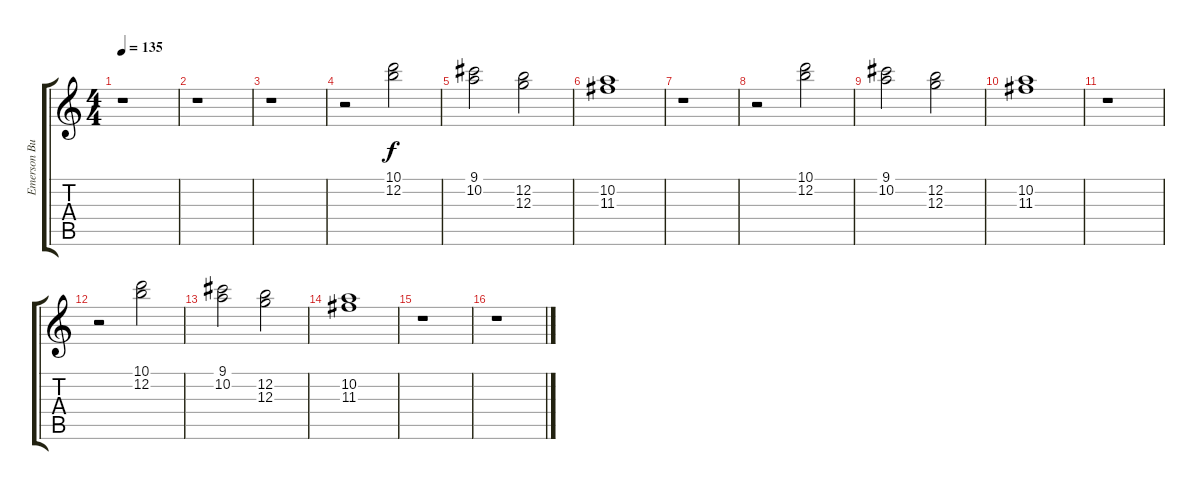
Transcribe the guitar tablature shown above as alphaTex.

\track ("Emerson Burton" "Emerson Bu") {instrument acousticguitarsteel}
\staff {score tabs}
\tuning (E4 B3 G3 D3 A2 E2) {hide}
\ts (4 4)
\tempo 135
\clef g2
\ks c
r.1{dy f} |
r.1 |
r.1 |
r.2 (10.1 12.2).2 |
(9.1 10.2).2 (12.2 12.3).2 |
(10.2 11.3).1 |
r.1 |
r.2 (10.1 12.2).2 |
(9.1 10.2).2 (12.2 12.3).2 |
(10.2 11.3).1 |
r.1 |
r.2 (10.1 12.2).2 |
(9.1 10.2).2 (12.2 12.3).2 |
(10.2 11.3).1 |
r.1 |
r.1
